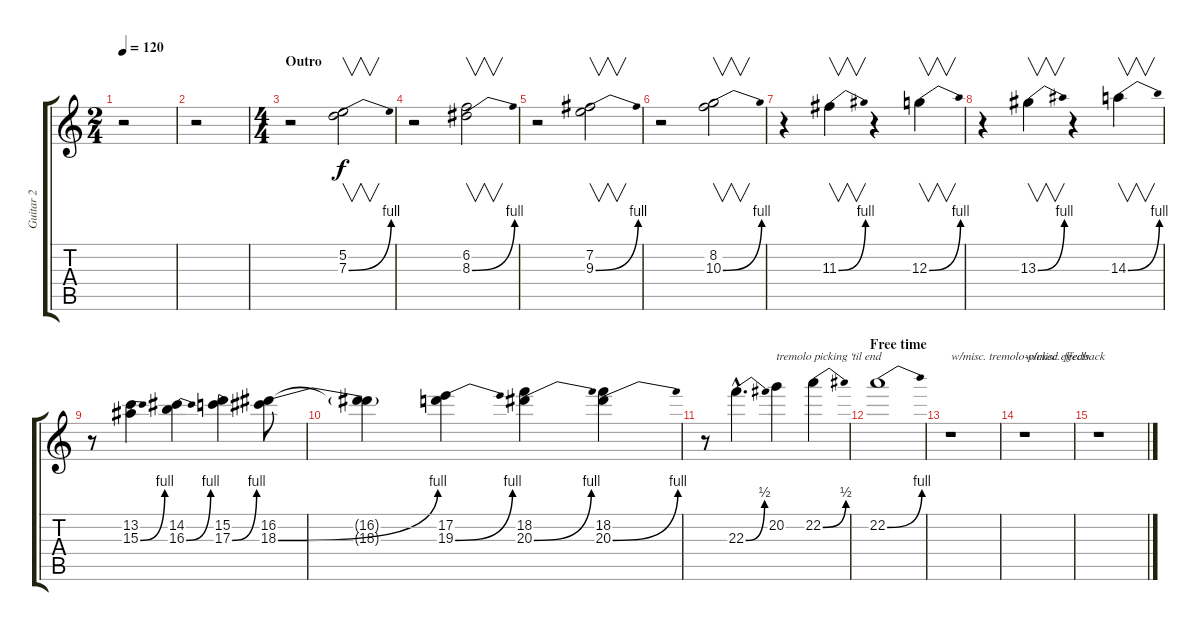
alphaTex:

\track ("Guitar 2" "Guitar 2") {instrument distortionguitar}
\staff {score tabs}
\tuning (E4 B3 G3 D3 A2 E2) {hide}
\ts (2 4)
\tempo 120
\clef g2
\ks c
r.2{dy f} |
r.2 |
\ts (4 4)
\section ("" "Outro")
r.2 (5.2 7.3{be (bend 0 0 60 4)}).2{v} |
r.2 (6.2 8.3{be (bend 0 0 60 4)}).2{v} |
r.2 (7.2 9.3{be (bend 0 0 60 4)}).2{v} |
r.2 (8.2 10.3{be (bend 0 0 60 4)}).2{v} |
r.4 11.3{be (bend 0 0 60 4)}.4{v} r.4 12.3{be (bend 0 0 60 4)}.4{v} |
r.4 13.3{be (bend 0 0 60 4)}.4{v} r.4 14.3{be (bend 0 0 60 4)}.4{v} |
r.8 (13.2 15.3{be (bend 0 0 60 4)}).4 (14.2 16.3{be (bend 0 0 60 4)}).4 (15.2 17.3{be (bend 0 0 60 4)}).4 (16.2 18.3{be (bend 0 0 60 4)}).8 |
(16.2{t} 18.3{t}).4 (17.2 19.3{be (bend 0 0 60 4)}).4 (18.2 20.3{be (bend 0 0 60 4)}).4 (18.2 20.3{be (bend 0 0 60 4)}).4 |
r.8 22.3{be (bend 0 0 60 2) hac}.4{d} 20.2.4{txt "tremolo picking 'til end"} 22.2{be (bend 0 0 60 2)}.4 |
\section ("" "Free time")
22.2{be (bend 0 0 60 4)}.1 |
r.1{txt "w/misc. tremolo-picked effects"} |
r.1{txt "w/misc. feedback"} |
r.1
